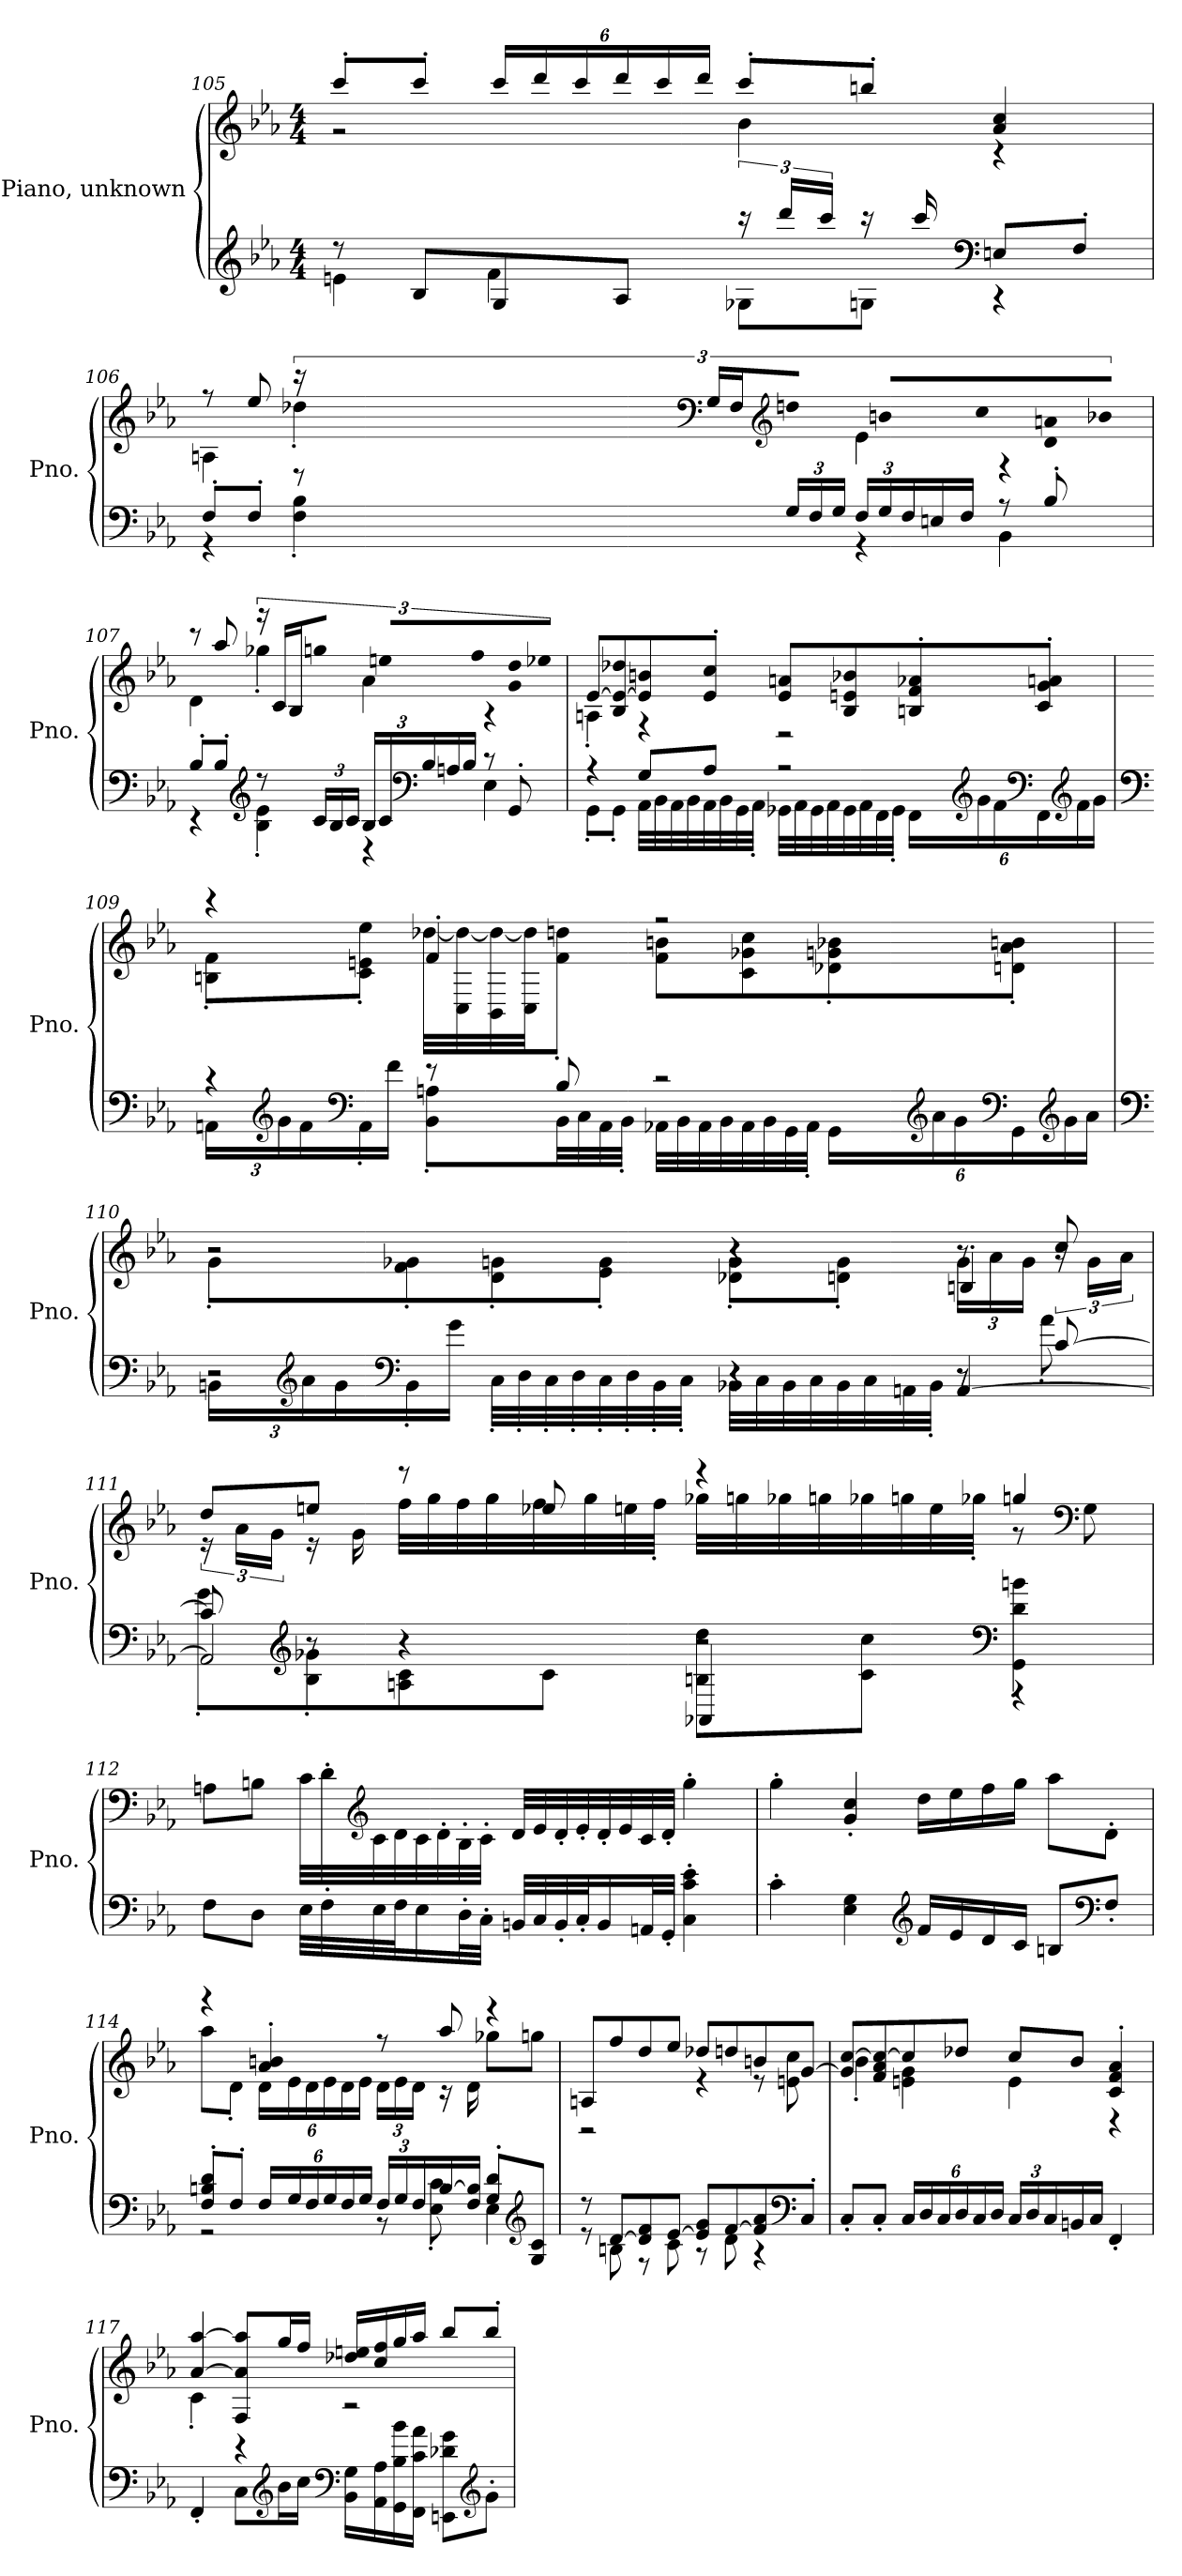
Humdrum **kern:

**kern	**kern
*part1	*part1
*staff2	*staff1
*I"Piano, unknown	*
*I'Pno.	*
!!LO:LB:g=z
*clefG2	*clefG2
*k[b-e-a-]	*k[b-e-a-]
*M4/4	*M4/4
=105	=105
*^	*^
8r	4en\	8ccc'/L	2r
8B-/L	.	8ccc'/J	.
*	*	*Xbrackettup	*
8G/	4f\	24ccc/LL	.
.	.	24ddd/	.
.	.	24ccc/	.
8A-/J	.	24ddd/	.
.	.	24ccc/	.
.	.	24ddd/JJ	.
24r	8G-X\L	8ccc'/L	4b-\
24ddd/LL	.	.	.
24ccc/JJ	.	.	.
16r	8Gn\J	8bbn'/J	.
16ccc/	.	.	.
*clefF4	*	*	*
8En/L	4r	4a-/ 4cc/	4r
8F'/J	.	.	.
=106	=106	=106	=106
8F'/L	4r	8r	4An\
8F'/J	.	8ee-/	.
*	*	*brackettup	*
8r	4F\' 4B-\'	24r	4dd-X'\
*	*	*clefF4	*
.	.	24G/LL	.
.	.	24F/J	.
*	*	*clefG2	*
*Xbrackettup	*	*	*
24G/LL	.	8ddn/J	.
24F/	.	.	.
24G/JJ	.	.	.
24F/LL	4r	8bn/L	4e-\
24G/	.	.	.
24F/	.	.	.
16En/	.	8cc/	.
16F/JJ	.	.	.
8r	4BB-\	8d/ 8an/	4r
8B-'/	.	8b-X/J	.
!!LO:LB:g=z	!!
=107	=107	=107	=107
8B-'/L	4r	8r	4d\
8B-'/J	.	8aa-/	.
*clefG2	*	*	*
8r	4B-\' 4e-\'	24r	4gg-X'\
.	.	24c/LL	.
.	.	24B-/J	.
24c/LL	.	8ggn/J	.
24B-/	.	.	.
24c/JJ	.	.	.
24B-/LL	4r	8een/L	4a-\
24c/	.	.	.
*clefF4	*	*	*
24B-/	.	.	.
16An/	.	8ff/	.
16B-/JJ	.	.	.
8r	4E-\	8g/ 8dd/	4r
8GG'/	.	8ee-X/J	.
!!LO:LB:g=z	!!
=108	=108	=108	=108
4r	8GG'\L	[8e-/L	4An'\
.	8GG'\J	8B-/ 8e-/_ 8dd-X/	.
8G/L	32AA-\LLL	8e-/] 8bn/	4r
.	32BB-\	.	.
.	32AA-\	.	.
.	32BB-\	.	.
8A-/J	32AA-\	8e-/' 8cc/'J	.
.	32BB-\	.	.
.	32GG\	.	.
.	32AA-'\JJJ	.	.
2r	32GG-X\LLL	8e-/ 8an/L	2r
.	32AA-\	.	.
.	32GG-\	.	.
.	32AA-\	.	.
.	32GG-\	8B-/ 8en/ 8b-X/	.
.	32AA-\	.	.
.	32FF\	.	.
.	32GG-'\JJJ	.	.
.	24FF\LL	8Bn/' 8f/' 8a-X/'	.
*clefG2	*	*	*
.	24g\	.	.
.	24f\	.	.
*clefF4	*	*	*
.	24FF\	8c/' 8g/' 8an/'J	.
*clefG2	*	*	*
.	24f\	.	.
.	24g\JJ	.	.
!!LO:LB:g=z	!!
=109	=109	=109	=109
*clefF4	*	*	*
4r	24AAn\LL	4r	8Bn\' 8f\'L
*clefG2	*	*	*
.	24g\	.	.
.	24f\	.	.
*clefF4	*	*	*
.	16AA'\	.	8c\' 8en\' 8ee-\'J
.	16f\JJ	.	.
8r	8BB-\' 8An\'L	4f'/	[32dd-X\LLL
.	.	.	32C\ 32dd-\_
.	.	.	32BB-\ 32dd-\_
.	.	.	32C\ 32dd-\]JJ
8B-/	32BB-\LL	.	8f\' 8ddn\'J
.	32C\	.	.
.	32AA\	.	.
.	32BB-'\JJJ	.	.
2r	32AA-X\LLL	2r	8f\ 8bn\L
.	32BB-\	.	.
.	32AA-\	.	.
.	32BB-\	.	.
.	32AA-\	.	8c\ 8g-X\ 8cc\
.	32BB-\	.	.
.	32GG\	.	.
.	32AA-'\JJJ	.	.
.	24GG\LL	.	8d-X\' 8gn\' 8b-X\'
*clefG2	*	*	*
.	24a-\	.	.
.	24g\	.	.
*clefF4	*	*	*
.	24GG\	.	8dn\' 8a-\' 8bn\'J
*clefG2	*	*	*
.	24g\	.	.
.	24a-\JJ	.	.
*v	*v	*	*
*	*v	*v
!!LO:PB:g=z
=110	=110
*clefF4	*
*^	*^
*	*^	*	*^
2r	24BBn\LL	2r	2r	8g'\L	2r
*clefG2	*	*	*	*	*
.	24a-\	.	.	.	.
.	24g\	.	.	.	.
*clefF4	*	*	*	*	*
.	16BB'\	.	.	8f\' 8g-X\'	.
.	16g\JJ	.	.	.	.
.	32C'\LLL	.	.	8d\' 8gn\'	.
.	32D'\	.	.	.	.
.	32C'\	.	.	.	.
.	32D'\	.	.	.	.
.	32C'\	.	.	8e-\' 8g\'J	.
.	32D'\	.	.	.	.
.	32BB'\	.	.	.	.
.	32C'\JJJ	.	.	.	.
4r	32BB-X\LLL	4r	4r	8d-X\' 8g\'L	4r
.	32C\	.	.	.	.
.	32BB-\	.	.	.	.
.	32C\	.	.	.	.
.	32BB-\	.	.	8dn\' 8g\'J	.
.	32C\	.	.	.	.
.	32AAn\	.	.	.	.
.	32BB-'\JJJ	.	.	.	.
*	*	*	*	*Xbrackettup	*
8r	8r	[4AA/	8r	24g\LL	4Bn'/
.	.	.	.	24a-\	.
.	.	.	.	24g\JJ	.
*	*	*	*	*brackettup	*
[8c/	8a-'\	.	8cc/	24r	.
.	.	.	.	24g\LL	.
.	.	.	.	24a-\JJ	.
*	*	*	*	*v	*v
!!LO:LB:g=z
=111	=111	=111	=111	=111
8c/]	8g'\L	2AA/]	8dd/L	24r
.	.	.	.	24a-\LL
.	.	.	.	24g\JJ
*clefG2	*	*	*	*
8r	8B-\' 8g-X\'	.	8een/J	16r
.	.	.	.	16g\
4r	8An\ 8c\	.	8r	32ff\LLL
.	.	.	.	32gg\
.	.	.	.	32ff\
.	.	.	.	32gg\
.	8c\J	.	8ee-X/	32ff\
.	.	.	.	32gg\
.	.	.	.	32een\
.	.	.	.	32ff'\JJJ
2r	8Bn\ 8dd\L	4AA-X/	4r	32gg-X\LLL
.	.	.	.	32ggn\
.	.	.	.	32gg-X\
.	.	.	.	32ggn\
.	8c\ 8cc\J	.	.	32gg-X\
.	.	.	.	32ggn\
.	.	.	.	32ee\
.	.	.	.	32gg-X'\JJJ
*clefF4	*	*	*	*
.	4GG\' 4d\' 4bn\'	4r	4ggn/	8r
*	*	*	*clefF4	*
.	.	.	.	8G\
*v	*v	*v	*	*
*	*v	*v
!!LO:LB:g=z
=112	=112
8F\L	8An\L
8D\J	8Bn\J
32E-\LLL	32c\LLL
32F'\	32d'\
*	*clefG2
32E-\	32c\
32F\J	32d\
16E-\	32c\
.	32d'\
32D'\L	32B'\
32C'\JJJ	32c'\JJJ
32BBn/LLL	32d/LLL
32C/	32e-/
32BB'/	32d'/
32C'/J	32e-'/
16BB/	32d'/
.	32e-/
32AAn/L	32c/
32GG'/JJJ	32d'/JJJ
4C\' 4c\' 4e-\'	4gg'\
=113	=113
4c'\	4gg'\
4E-\ 4G\	4g/' 4cc/'
*clefG2	*
16f/LL	16dd\LL
16e-/	16ee-\
16d/	16ff\
16c/JJ	16gg\JJ
8Bn/L	8aa-\L
*clefF4	*
8F'/J	8d'\J
!!LO:LB:g=z
=114	=114
*^	*^
8F/' 8Bn/' 8d/'L	2r	4r	8aa-\L
8F'/J	.	.	8d'\J
*	*	*	*Xbrackettup
24F/LL	.	4a-/' 4bn/'	24d\LL
24G/	.	.	24e-\
24F/	.	.	24d\
24G/	.	.	24e-\
24F/	.	.	24d\
24G/JJ	.	.	24e-\JJ
24F/LL	8r	8r	24d\LL
24G/	.	.	24e-\
24F/	.	.	24d\JJ
[16B/	8E-\' 8c\'	8aa-/	16r
16F/ 16B/]JJ	.	.	16d\
8G/' 8d/'L	4E-\	4r	8gg-X\L
*clefG2	*	*	*
8G/ 8c/J	.	.	8ggn\J
=115	=115	=115	=115
8r	8r	8An/L	2r
[8d/L	8Bn\	8ff/	.
8d/] 8f/	8r	8dd/	.
[8e-/J	8c\	8ee-/J	.
8e-/] 8g/L	8r	8dd-X/L	4r
[8f/	8d\	8ddn/	.
8f/] 8a-/	4r	8bn/	8r
*clefF4	*	*	*
8C'/J	.	[8g/J	8en\ 8cc\
*v	*v	*	*
!!LO:LB:g=z	!!
=116	=116	=116
8C'/L	8g/] [8cc/L	4b-'\
8C'/J	8f/ 8a-/ 8cc/_	.
24C/LL	8cc/]	4en\ 4g\
24D/	.	.
24C/	.	.
24D/	8dd-X/J	.
24C/	.	.
24D/JJ	.	.
24C/LL	8cc/L	4e\
24D/	.	.
24C/	.	.
16BBn/	8b-/J	.
16C/JJ	.	.
4FF'/	4c/' 4f/' 4a-/'	4r
=117	=117	=117
4FF'/	[4a-/ [4aa-/	4c'\
8C\L	8F/ 8a-/] 8aa-/]L	4r
*clefG2	*	*
16b-\L	16gg/L	.
16cc\JJ	16ff/JJ	.
*clefF4	*	*
16BB-\ 16G\LL	16dd-X/ 16een/LL	2r
16AA-\ 16A-\	16cc/ 16ff/	.
16GG\ 16B-\ 16b-\	16gg/	.
16FF\ 16c\ 16a-\JJ	16aa-/JJ	.
8EEn\ 8d-X\ 8g\L	8bb-/L	.
*clefG2	*	*
8g'\J	8bb-'/J	.
*	*v	*v
=	=
*-	*-
